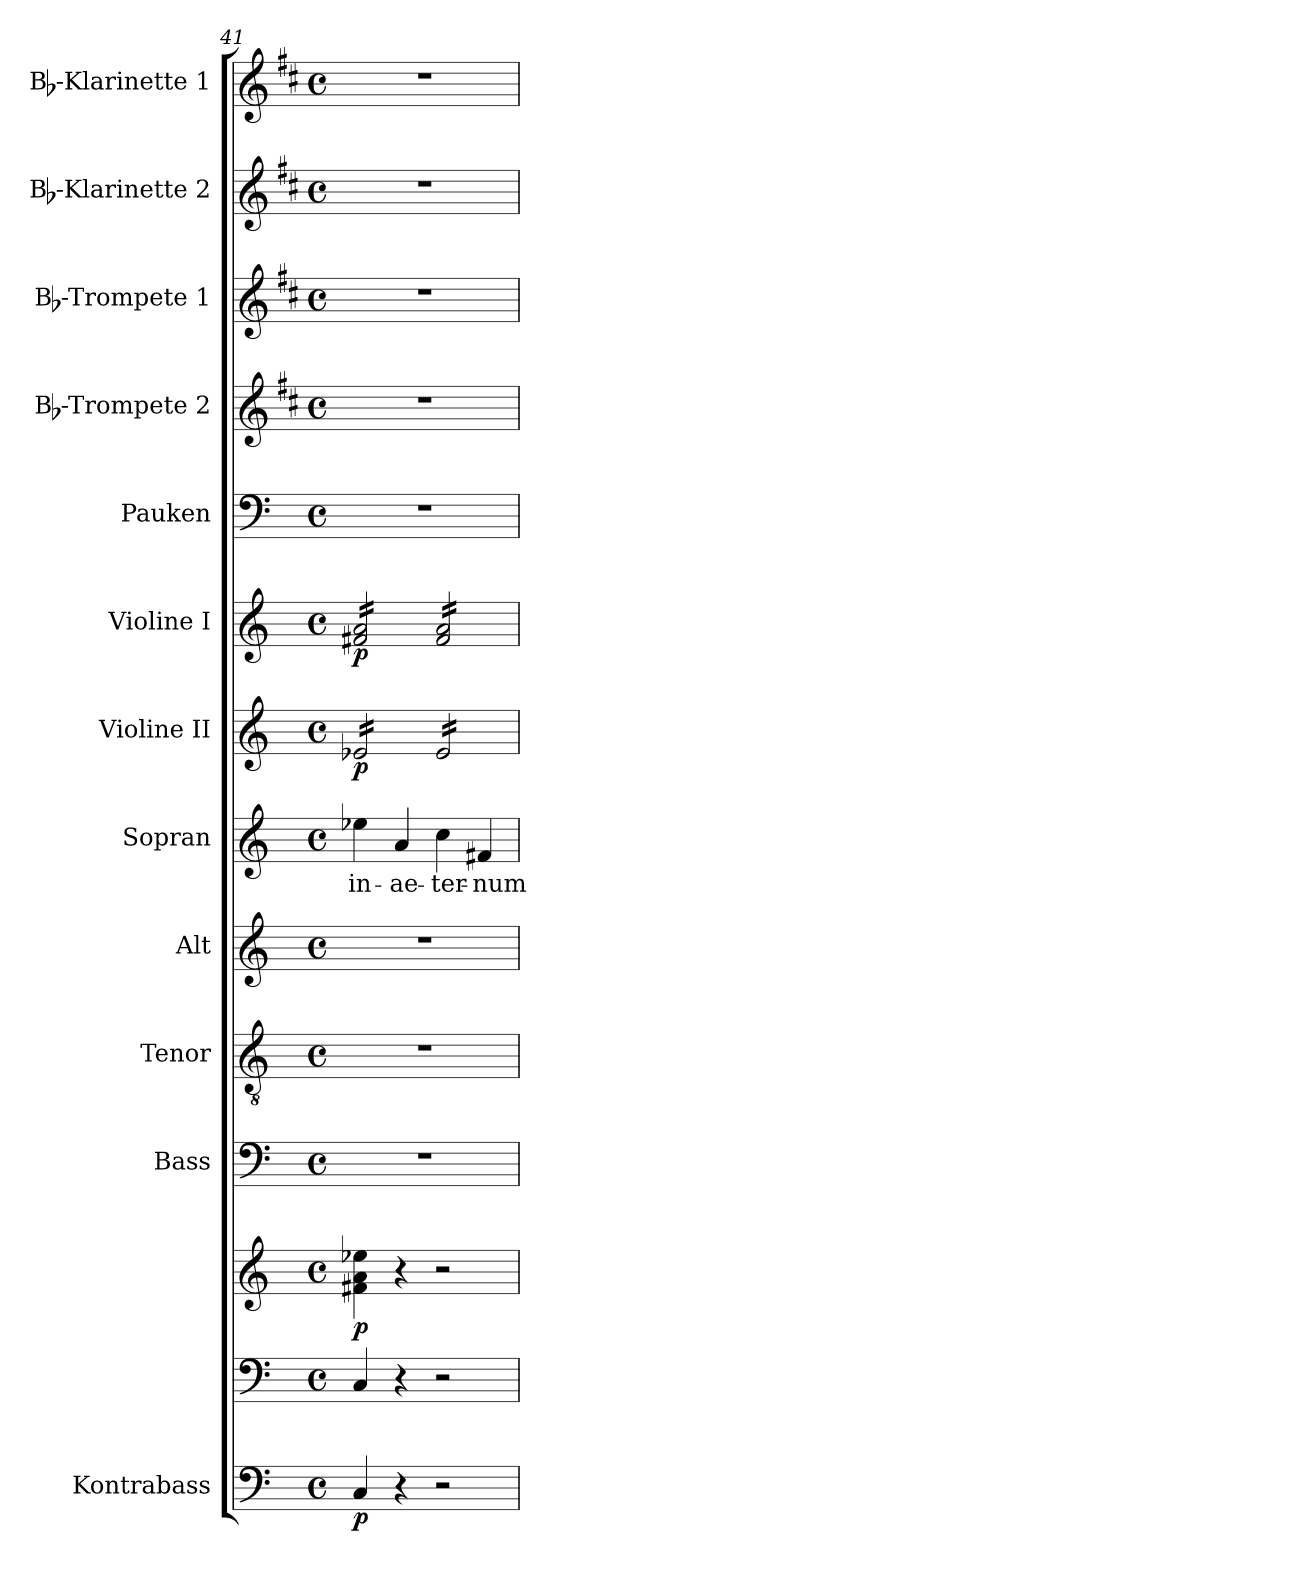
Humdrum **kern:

**kern	**dynam	**kern	**kern	**dynam	**kern	**kern	**kern	**kern	**text	**kern	**dynam	**kern	**dynam	**kern	**kern	**kern	**kern	**kern
*part13	*part13	*part12	*part12	*part12	*part11	*part10	*part9	*part8	*part8	*part7	*part7	*part6	*part6	*part5	*part4	*part3	*part2	*part1
*staff14	*staff14	*staff13	*staff12	*staff12/13	*staff11	*staff10	*staff9	*staff8	*staff8	*staff7	*staff7	*staff6	*staff6	*staff5	*staff4	*staff3	*staff2	*staff1
*I"Kontrabass	*	*	*	*	*I"Bass	*I"Tenor	*I"Alt	*I"Sopran	*	*I"Violine II	*	*I"Violine I	*	*I"Pauken	*I"Bb-Trompete 2	*I"Bb-Trompete 1	*I"Bb-Klarinette 2	*I"Bb-Klarinette 1
*I'Kb.	*	*	*	*	*I'B.	*I'T.	*I'A.	*I'S.	*	*I'Vl. II	*	*I'Vl. I	*	*I'Pk.	*I'Bb Trp. 2	*I'Bb Trp. 1	*I'Bb Kl. 2	*I'Bb Kl. 1
*clefF4	*	*clefF4	*clefG2	*	*clefF4	*clefGv2	*clefG2	*clefG2	*	*clefG2	*	*clefG2	*	*clefF4	*clefG2	*clefG2	*clefG2	*clefG2
*ITrd7c12	*	*	*	*	*	*	*	*	*	*	*	*	*	*	*ITrd1c2	*ITrd1c2	*ITrd1c2	*ITrd1c2
*k[]	*	*k[]	*k[]	*	*k[]	*k[]	*k[]	*k[]	*	*k[]	*	*k[]	*	*k[]	*k[]	*k[]	*k[]	*k[]
*C:	*	*C:	*C:	*	*C:	*C:	*C:	*C:	*	*C:	*	*C:	*	*C:	*C:	*C:	*C:	*C:
*M4/4	*	*M4/4	*M4/4	*	*M4/4	*M4/4	*M4/4	*M4/4	*	*M4/4	*	*M4/4	*	*M4/4	*M4/4	*M4/4	*M4/4	*M4/4
*met(c)	*	*met(c)	*met(c)	*	*met(c)	*met(c)	*met(c)	*met(c)	*	*met(c)	*	*met(c)	*	*met(c)	*met(c)	*met(c)	*met(c)	*met(c)
=41	=41	=41	=41	=41	=41	=41	=41	=41	=41	=41	=41	=41	=41	=41	=41	=41	=41	=41
!	!LO:DY:b	!	!	!LO:DY:b	!	!	!	!	!LO:LY:b	!	!LO:DY:b	!	!LO:DY:b	!	!	!	!	!
*	*	*	*	*	*	*	*	*	*	*tremolo	*	*	*	*	*	*	*	*
*	*	*	*	*	*	*	*	*	*	*	*	*tremolo	*	*	*	*	*	*
4CC/	p	4C/	4f#X\ 4a\ 4ee-X\	p	1r	1r	1r	4ee-X\	in-	16e-X/LL	p	16f#X/ 16a/LL	p	1r	1r	1r	1r	1r
.	.	.	.	.	.	.	.	.	.	16e-X/	.	16f#X/ 16a/	.	.	.	.	.	.
.	.	.	.	.	.	.	.	.	.	16e-X/	.	16f#X/ 16a/	.	.	.	.	.	.
.	.	.	.	.	.	.	.	.	.	16e-X/	.	16f#X/ 16a/	.	.	.	.	.	.
!	!	!	!	!	!	!	!	!	!LO:LY:b	!	!	!	!	!	!	!	!	!
4r	.	4r	4r	.	.	.	.	4a/	-ae-	16e-X/	.	16f#X/ 16a/	.	.	.	.	.	.
.	.	.	.	.	.	.	.	.	.	16e-X/	.	16f#X/ 16a/	.	.	.	.	.	.
.	.	.	.	.	.	.	.	.	.	16e-X/	.	16f#X/ 16a/	.	.	.	.	.	.
.	.	.	.	.	.	.	.	.	.	16e-X/JJ	.	16f#X/ 16a/JJ	.	.	.	.	.	.
!	!	!	!	!	!	!	!	!	!LO:LY:b	!	!	!	!	!	!	!	!	!
2r	.	2r	2r	.	.	.	.	4cc\	-ter-	16e-/LL	.	16f#/ 16a/LL	.	.	.	.	.	.
.	.	.	.	.	.	.	.	.	.	16e-/	.	16f#/ 16a/	.	.	.	.	.	.
.	.	.	.	.	.	.	.	.	.	16e-/	.	16f#/ 16a/	.	.	.	.	.	.
.	.	.	.	.	.	.	.	.	.	16e-/	.	16f#/ 16a/	.	.	.	.	.	.
!	!	!	!	!	!	!	!	!	!LO:LY:b	!	!	!	!	!	!	!	!	!
.	.	.	.	.	.	.	.	4f#X/	-num	16e-/	.	16f#/ 16a/	.	.	.	.	.	.
.	.	.	.	.	.	.	.	.	.	16e-/	.	16f#/ 16a/	.	.	.	.	.	.
.	.	.	.	.	.	.	.	.	.	16e-/	.	16f#/ 16a/	.	.	.	.	.	.
.	.	.	.	.	.	.	.	.	.	16e-/JJ	.	16f#/ 16a/JJ	.	.	.	.	.	.
*	*	*	*	*	*	*	*	*	*	*	*	*Xtremolo	*	*	*	*	*	*
*	*	*	*	*	*	*	*	*	*	*Xtremolo	*	*	*	*	*	*	*	*
=	=	=	=	=	=	=	=	=	=	=	=	=	=	=	=	=	=	=
*-	*-	*-	*-	*-	*-	*-	*-	*-	*-	*-	*-	*-	*-	*-	*-	*-	*-	*-
